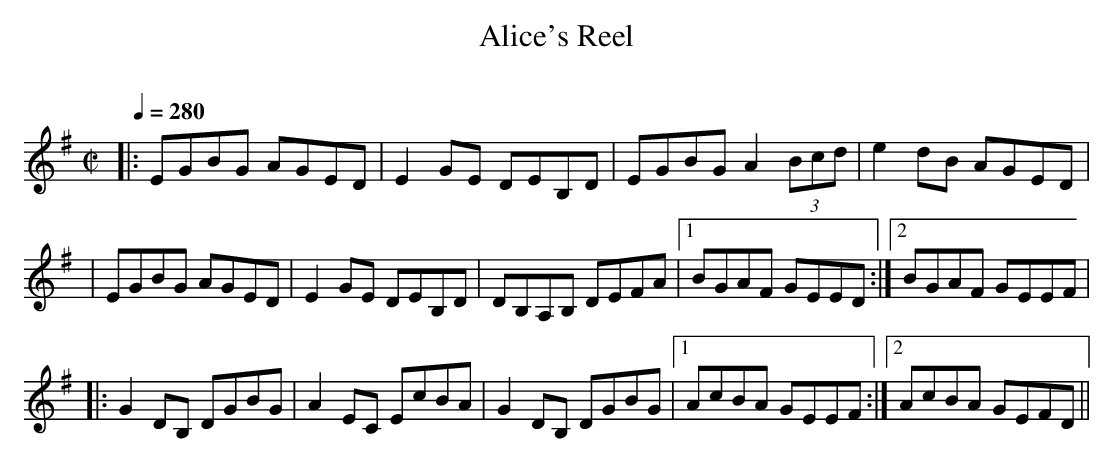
X:1
T:Alice's Reel
C:
M:C|
Q:1/4=280
L:1/8
K:Em
|:EGBG AGED|E2GE DEB,D|EGBG A2 (3Bcd|e2dB AGED|
| EGBG AGED|E2GE DEB,D|DB,A,B, DEFA|1 BGAF GEED:|2 BGAF GEEF|
|:G2DB, DGBG|A2EC EcBA|G2DB, DGBG|1 AcBA GEEF:|2 AcBA GEFD||
